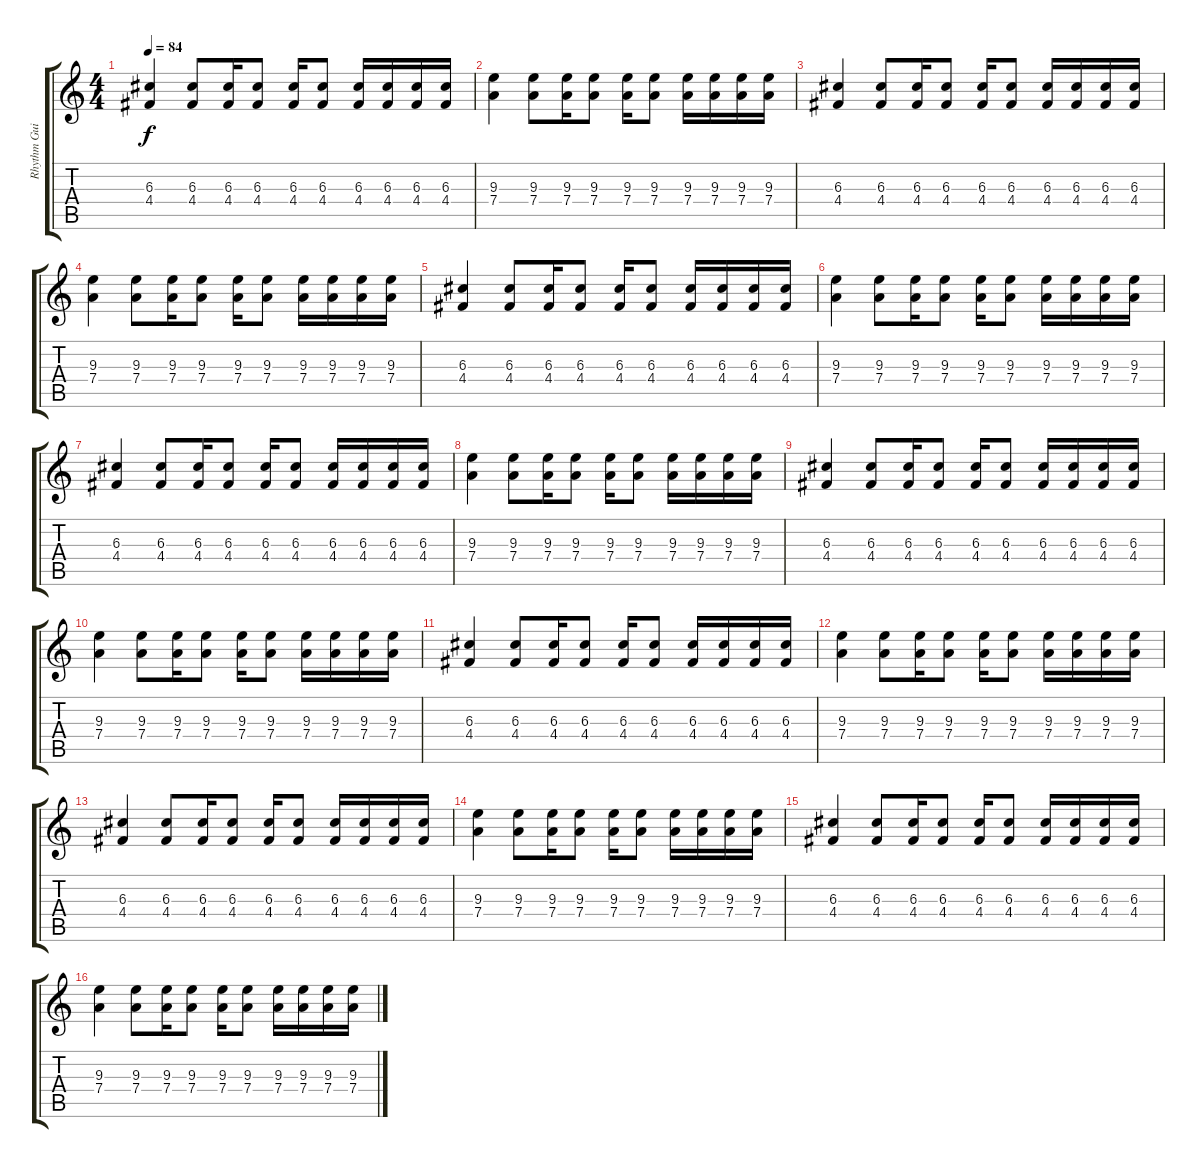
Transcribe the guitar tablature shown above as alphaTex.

\track ("Rhythm Guitar" "Rhythm Gui") {solo instrument electricguitarclean}
\staff {score tabs}
\tuning (E4 B3 G3 D3 A2 E2) {hide}
\ts (4 4)
\tempo 84
\clef g2
\ks c
(6.3 4.4).4{dy f} (6.3 4.4).8 (6.3 4.4).16 (6.3 4.4).8 (6.3 4.4).16 (6.3 4.4).8 (6.3 4.4).16 (6.3 4.4).16 (6.3 4.4).16 (6.3 4.4).16 |
(9.3 7.4).4 (9.3 7.4).8 (9.3 7.4).16 (9.3 7.4).8 (9.3 7.4).16 (9.3 7.4).8 (9.3 7.4).16 (9.3 7.4).16 (9.3 7.4).16 (9.3 7.4).16 |
(6.3 4.4).4 (6.3 4.4).8 (6.3 4.4).16 (6.3 4.4).8 (6.3 4.4).16 (6.3 4.4).8 (6.3 4.4).16 (6.3 4.4).16 (6.3 4.4).16 (6.3 4.4).16 |
(9.3 7.4).4 (9.3 7.4).8 (9.3 7.4).16 (9.3 7.4).8 (9.3 7.4).16 (9.3 7.4).8 (9.3 7.4).16 (9.3 7.4).16 (9.3 7.4).16 (9.3 7.4).16 |
(6.3 4.4).4 (6.3 4.4).8 (6.3 4.4).16 (6.3 4.4).8 (6.3 4.4).16 (6.3 4.4).8 (6.3 4.4).16 (6.3 4.4).16 (6.3 4.4).16 (6.3 4.4).16 |
(9.3 7.4).4 (9.3 7.4).8 (9.3 7.4).16 (9.3 7.4).8 (9.3 7.4).16 (9.3 7.4).8 (9.3 7.4).16 (9.3 7.4).16 (9.3 7.4).16 (9.3 7.4).16 |
(6.3 4.4).4 (6.3 4.4).8 (6.3 4.4).16 (6.3 4.4).8 (6.3 4.4).16 (6.3 4.4).8 (6.3 4.4).16 (6.3 4.4).16 (6.3 4.4).16 (6.3 4.4).16 |
(9.3 7.4).4 (9.3 7.4).8 (9.3 7.4).16 (9.3 7.4).8 (9.3 7.4).16 (9.3 7.4).8 (9.3 7.4).16 (9.3 7.4).16 (9.3 7.4).16 (9.3 7.4).16 |
(6.3 4.4).4 (6.3 4.4).8 (6.3 4.4).16 (6.3 4.4).8 (6.3 4.4).16 (6.3 4.4).8 (6.3 4.4).16 (6.3 4.4).16 (6.3 4.4).16 (6.3 4.4).16 |
(9.3 7.4).4 (9.3 7.4).8 (9.3 7.4).16 (9.3 7.4).8 (9.3 7.4).16 (9.3 7.4).8 (9.3 7.4).16 (9.3 7.4).16 (9.3 7.4).16 (9.3 7.4).16 |
(6.3 4.4).4 (6.3 4.4).8 (6.3 4.4).16 (6.3 4.4).8 (6.3 4.4).16 (6.3 4.4).8 (6.3 4.4).16 (6.3 4.4).16 (6.3 4.4).16 (6.3 4.4).16 |
(9.3 7.4).4 (9.3 7.4).8 (9.3 7.4).16 (9.3 7.4).8 (9.3 7.4).16 (9.3 7.4).8 (9.3 7.4).16 (9.3 7.4).16 (9.3 7.4).16 (9.3 7.4).16 |
(6.3 4.4).4 (6.3 4.4).8 (6.3 4.4).16 (6.3 4.4).8 (6.3 4.4).16 (6.3 4.4).8 (6.3 4.4).16 (6.3 4.4).16 (6.3 4.4).16 (6.3 4.4).16 |
(9.3 7.4).4 (9.3 7.4).8 (9.3 7.4).16 (9.3 7.4).8 (9.3 7.4).16 (9.3 7.4).8 (9.3 7.4).16 (9.3 7.4).16 (9.3 7.4).16 (9.3 7.4).16 |
(6.3 4.4).4 (6.3 4.4).8 (6.3 4.4).16 (6.3 4.4).8 (6.3 4.4).16 (6.3 4.4).8 (6.3 4.4).16 (6.3 4.4).16 (6.3 4.4).16 (6.3 4.4).16 |
(9.3 7.4).4 (9.3 7.4).8 (9.3 7.4).16 (9.3 7.4).8 (9.3 7.4).16 (9.3 7.4).8 (9.3 7.4).16 (9.3 7.4).16 (9.3 7.4).16 (9.3 7.4).16
